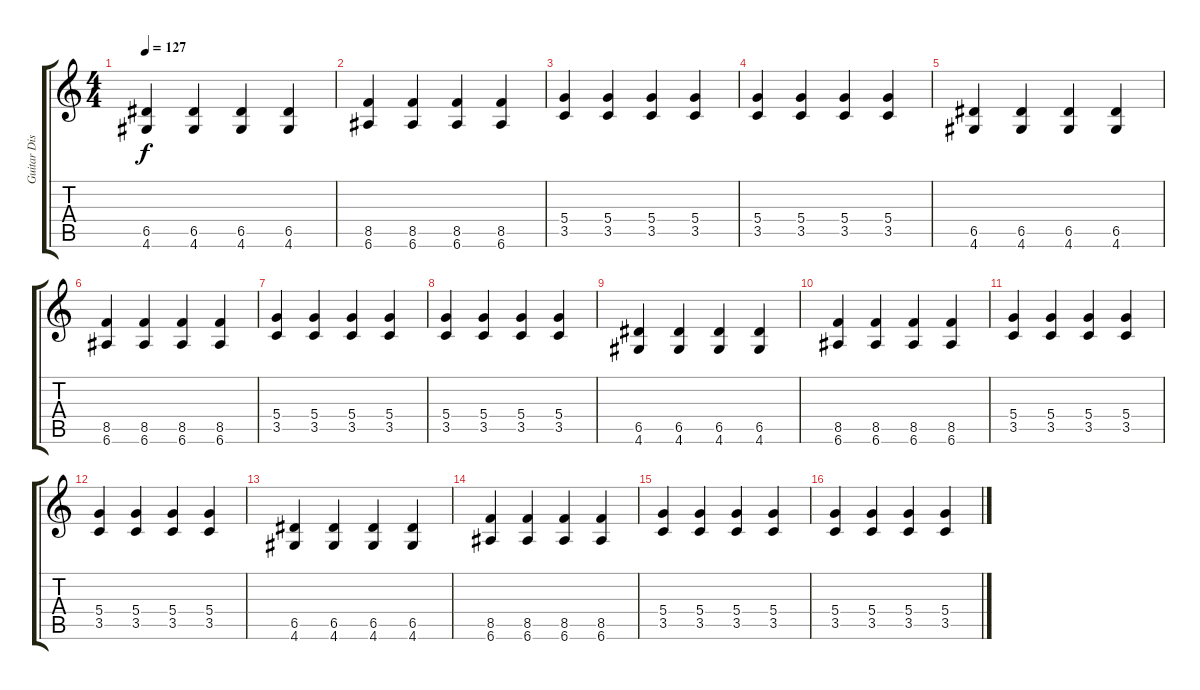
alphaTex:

\track ("Guitar Dist" "Guitar Dis") {instrument distortionguitar}
\staff {score tabs}
\tuning (E4 B3 G3 D3 A2 E2) {hide}
\ts (4 4)
\tempo 127
\clef g2
\ks c
(6.5 4.6).4{dy f} (6.5 4.6).4 (6.5 4.6).4 (6.5 4.6).4 |
(8.5 6.6).4 (8.5 6.6).4 (8.5 6.6).4 (8.5 6.6).4 |
(5.4 3.5).4 (5.4 3.5).4 (5.4 3.5).4 (5.4 3.5).4 |
(5.4 3.5).4 (5.4 3.5).4 (5.4 3.5).4 (5.4 3.5).4 |
(6.5 4.6).4 (6.5 4.6).4 (6.5 4.6).4 (6.5 4.6).4 |
(8.5 6.6).4 (8.5 6.6).4 (8.5 6.6).4 (8.5 6.6).4 |
(5.4 3.5).4 (5.4 3.5).4 (5.4 3.5).4 (5.4 3.5).4 |
(5.4 3.5).4 (5.4 3.5).4 (5.4 3.5).4 (5.4 3.5).4 |
(6.5 4.6).4 (6.5 4.6).4 (6.5 4.6).4 (6.5 4.6).4 |
(8.5 6.6).4 (8.5 6.6).4 (8.5 6.6).4 (8.5 6.6).4 |
(5.4 3.5).4{volume 9} (5.4 3.5).4 (5.4 3.5).4 (5.4 3.5).4 |
(5.4 3.5).4{volume 7} (5.4 3.5).4 (5.4 3.5).4 (5.4 3.5).4 |
(6.5 4.6).4{volume 5} (6.5 4.6).4 (6.5 4.6).4 (6.5 4.6).4 |
(8.5 6.6).4{volume 4} (8.5 6.6).4 (8.5 6.6).4 (8.5 6.6).4 |
(5.4 3.5).4{volume 3} (5.4 3.5).4 (5.4 3.5).4 (5.4 3.5).4 |
(5.4 3.5).4{volume 2} (5.4 3.5).4 (5.4 3.5).4 (5.4 3.5).4
